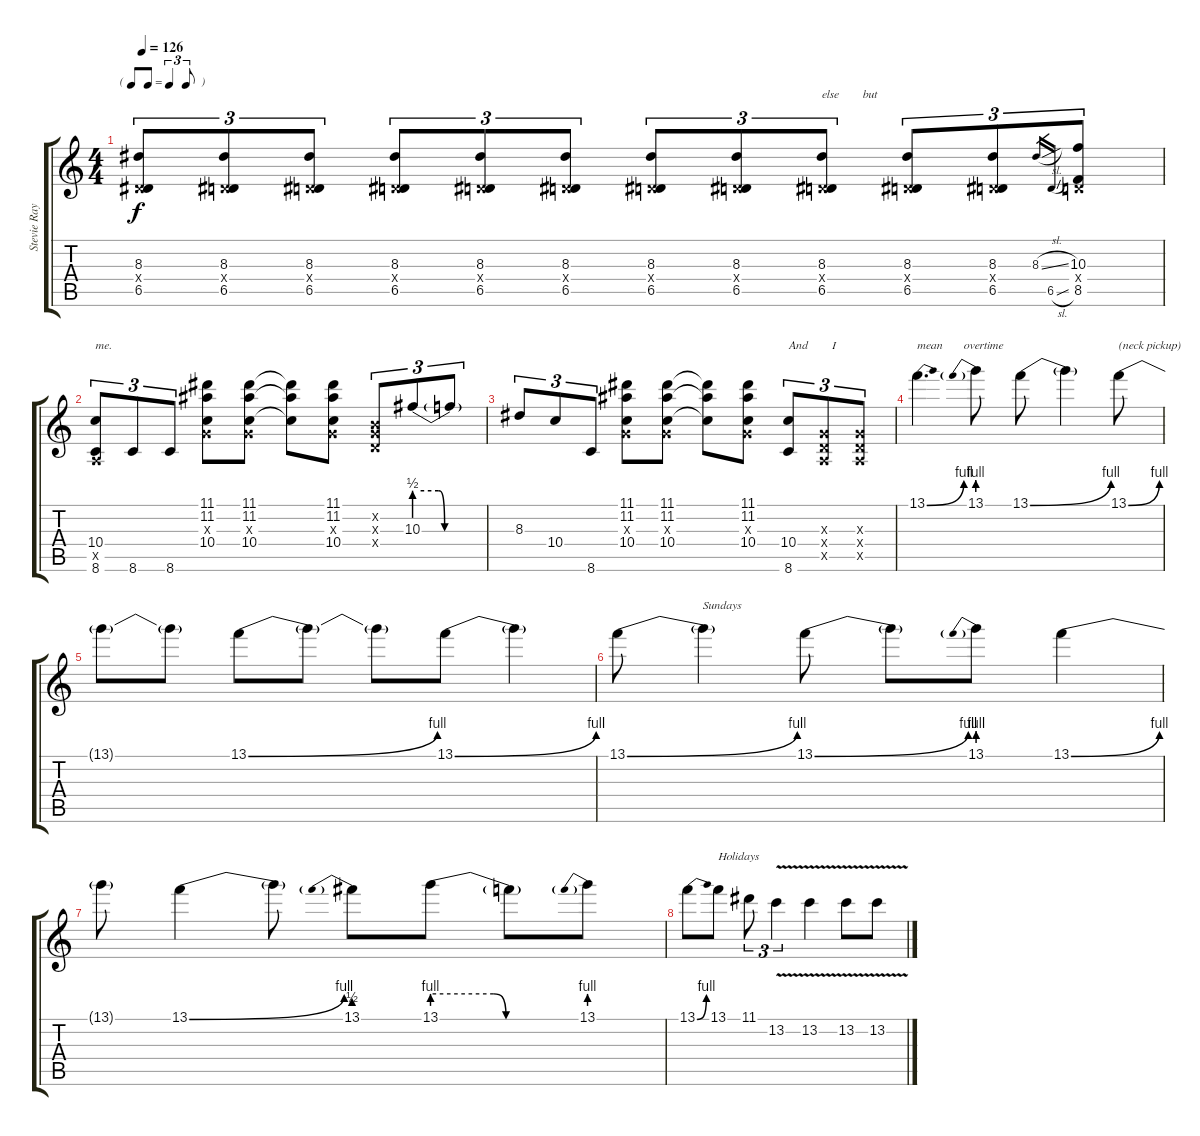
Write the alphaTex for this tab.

\track ("Stevie Ray Vaughan" "Stevie Ray") {instrument distortionguitar}
\staff {score tabs}
\tuning (E4 B3 G3 D3 A2 E2) {hide}
\ts (4 4)
\tf triplet8th
\tempo 126
\clef g2
\ks c
(8.3 0.4{x} 6.5).8{tu (3 2) dy f} (8.3 0.4{x} 6.5).8{tu (3 2)} (8.3 0.4{x} 6.5).8{tu (3 2)} (8.3 0.4{x} 6.5).8{tu (3 2)} (8.3 0.4{x} 6.5).8{tu (3 2)} (8.3 0.4{x} 6.5).8{tu (3 2)} (8.3 0.4{x} 6.5).8{tu (3 2)} (8.3 0.4{x} 6.5).8{tu (3 2)} (8.3 0.4{x} 6.5).8{tu (3 2) txt "else        but"} (8.3 0.4{x} 6.5).8{tu (3 2)} (8.3 0.4{x} 6.5).8{tu (3 2)} 8.3{sl}.16{gr} 6.5{sl}.16{gr} (10.3 0.4{x} 8.5).8{tu (3 2)} |
(10.4 0.5{x} 8.6).8{tu (3 2) txt "me."} 8.6.8{tu (3 2)} 8.6.8{tu (3 2)} (11.1 11.2 0.3{x} 10.4).8 (11.1 11.2 0.3{x} 10.4).8 (11.1{t} 11.2{t} 10.4{t}).8 (11.1 11.2 0.3{x} 10.4).8 (0.2{x} 0.3{x} 0.4{x}).8{tu (3 2)} 10.3{be (custom 0 2 20 2 25 0 60 0)}.8{tu (3 2)} 10.3{t}.8{tu (3 2)} |
8.3.8{tu (3 2)} 10.4.8{tu (3 2)} 8.6.8{tu (3 2)} (11.1 11.2 0.3{x} 10.4).8 (11.1 11.2 0.3{x} 10.4).8 (11.1{t} 11.2{t} 10.4{t}).8 (11.1 11.2 0.3{x} 10.4).8 (10.4 8.6).8{tu (3 2) txt "And        I"} (0.3{x} 0.4{x} 0.5{x}).8{tu (3 2)} (0.3{x} 0.4{x} 0.5{x}).8{tu (3 2)} |
13.1{be (bend 0 0 60 4)}.4{d txt "mean       overtime"} 13.1{be (prebend 0 4 60 4)}.8 13.1{be (bend 0 0 60 4)}.8 13.1{t}.4 13.1{be (bend 0 0 60 4)}.8{txt "(neck pickup)"} |
13.1{t}.8 13.1{t}.8 13.1{be (bend 0 0 60 4)}.8 13.1{t}.8 13.1{t}.8 13.1{be (bend 0 0 60 4)}.8 13.1{t}.4 |
13.1{be (bend 0 0 60 4)}.8 13.1{t}.4{txt "Sundays"} 13.1{be (bend 0 0 60 4)}.8 13.1{t}.8 13.1{be (prebend 0 4 60 4)}.8 13.1{be (bend 0 0 60 4)}.4 |
13.1{t}.8 13.1{be (bend 0 0 60 4)}.4 13.1{t}.8 13.1{be (prebend 0 2 60 2)}.8 13.1{be (custom 0 4 25 4 30 0 60 0)}.8 13.1{t}.8 13.1{be (prebend 0 4 60 4)}.8 |
13.1{be (bend 0 0 60 4)}.8 13.1.8{txt "Holidays"} 11.1.8{tu (3 2)} 13.2{v}.4{tu (3 2)} 13.2{v}.4 13.2{v}.8 13.2{v}.8
